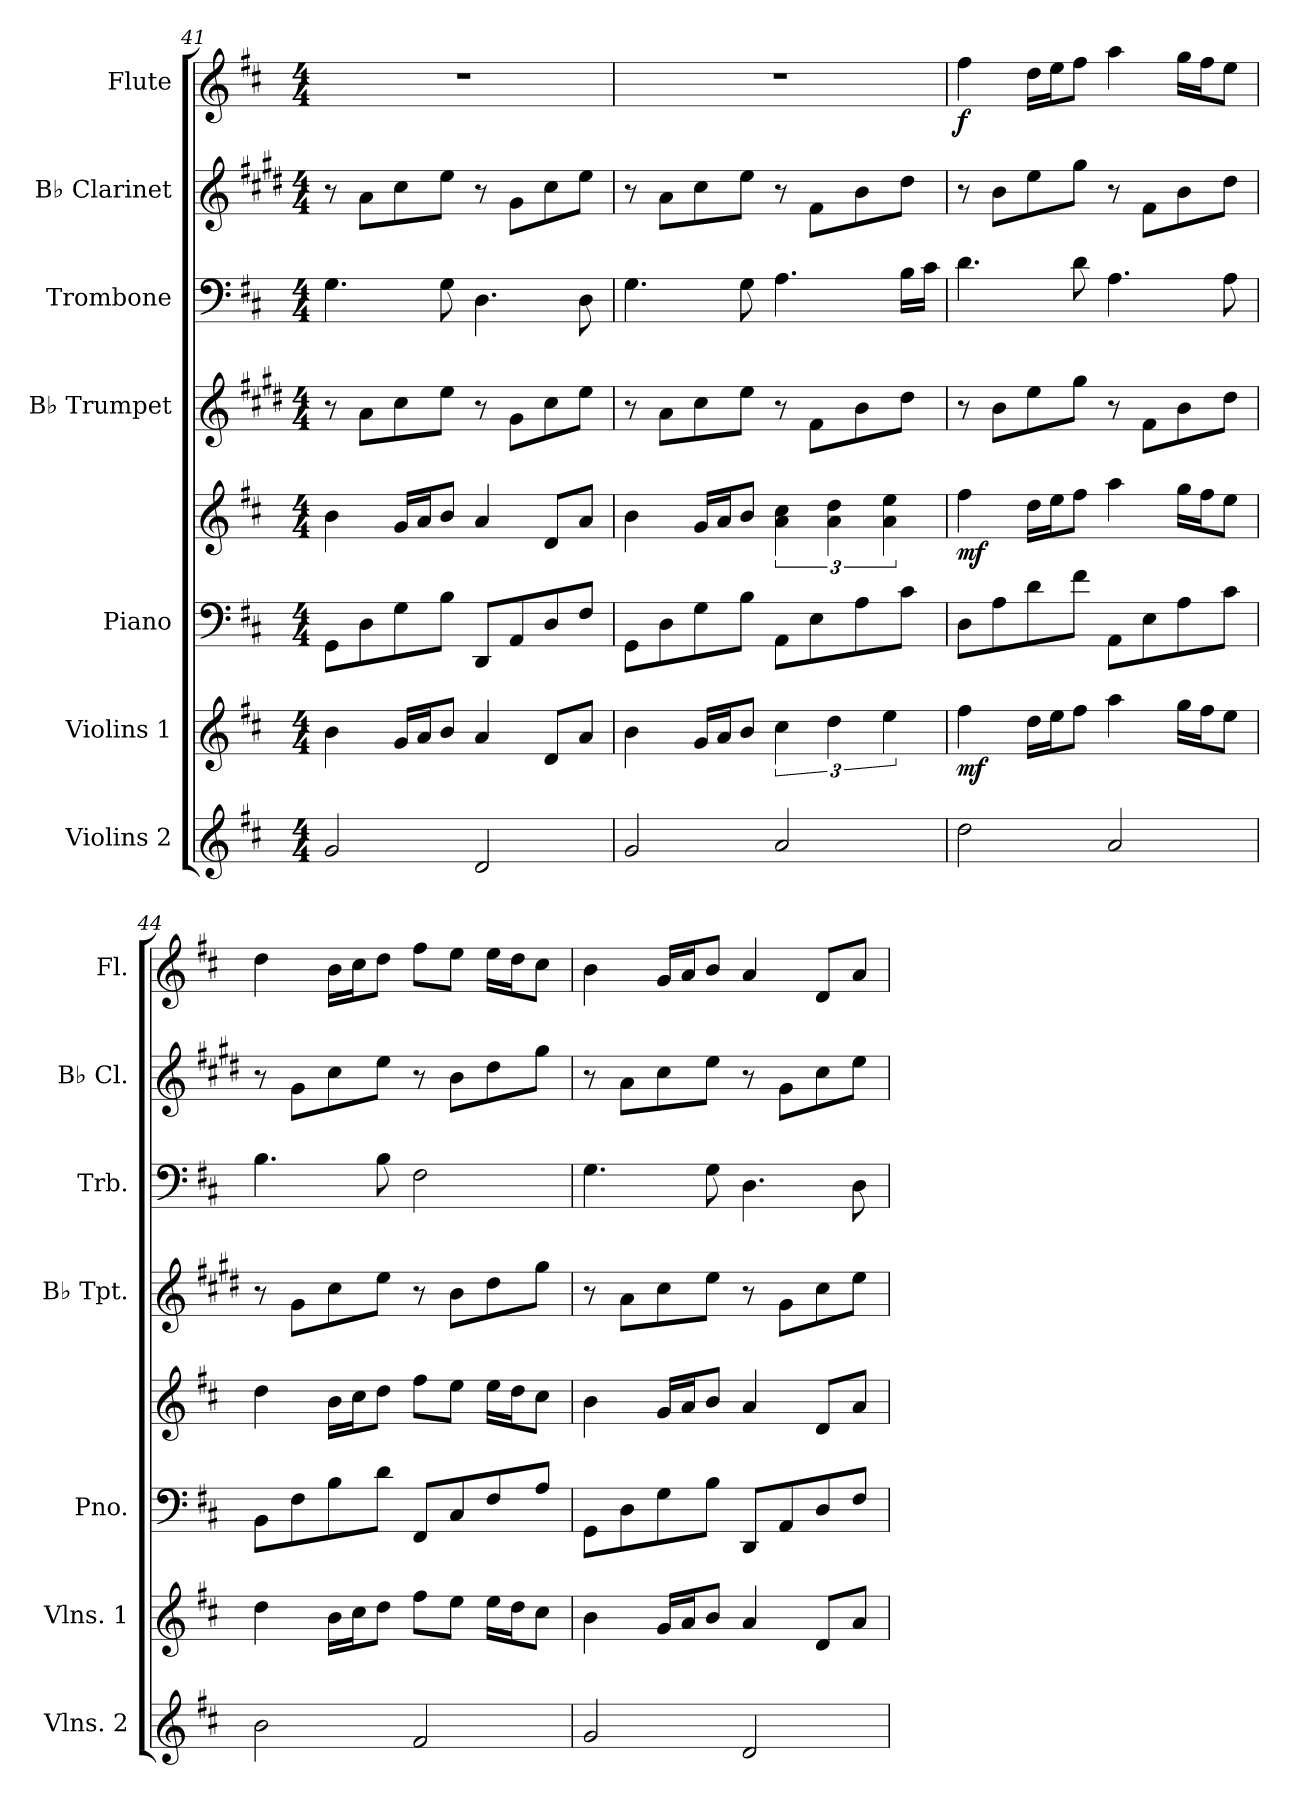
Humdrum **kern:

**kern	**kern	**dynam	**kern	**kern	**dynam	**kern	**kern	**kern	**kern	**dynam
*part7	*part6	*part6	*part5	*part5	*part5	*part4	*part3	*part2	*part1	*part1
*staff8	*staff7	*staff7	*staff6	*staff5	*staff5/6	*staff4	*staff3	*staff2	*staff1	*staff1
*I"Violins 2	*I"Violins 1	*	*I"Piano	*	*	*I"B♭ Trumpet	*I"Trombone	*I"B♭ Clarinet	*I"Flute	*
*I'Vlns. 2	*I'Vlns. 1	*	*I'Pno.	*	*	*I'B♭ Tpt.	*I'Trb.	*I'B♭ Cl.	*I'Fl.	*
*clefG2	*clefG2	*	*clefF4	*clefG2	*	*clefG2	*clefF4	*clefG2	*clefG2	*
*	*	*	*	*	*	*ITrd1c2	*	*ITrd1c2	*	*
*k[f#c#]	*k[f#c#]	*	*k[f#c#]	*k[f#c#]	*	*k[f#c#]	*k[f#c#]	*k[f#c#]	*k[f#c#]	*
*D:	*D:	*	*D:	*D:	*	*D:	*D:	*D:	*D:	*
*M4/4	*M4/4	*	*M4/4	*M4/4	*	*M4/4	*M4/4	*M4/4	*M4/4	*
=41	=41	=41	=41	=41	=41	=41	=41	=41	=41	=41
2g/	4b\	.	8GG\L	4b\	.	8r	4.G\	8r	1r	.
.	.	.	8D\	.	.	8g\L	.	8g\L	.	.
.	16g/LL	.	8G\	16g/LL	.	8b\	.	8b\	.	.
.	16a/J	.	.	16a/J	.	.	.	.	.	.
.	8b/J	.	8B\J	8b/J	.	8dd\J	8G\	8dd\J	.	.
2d/	4a/	.	8DD/L	4a/	.	8r	4.D\	8r	.	.
.	.	.	8AA/	.	.	8f#\L	.	8f#\L	.	.
.	8d/L	.	8D/	8d/L	.	8b\	.	8b\	.	.
.	8a/J	.	8F#/J	8a/J	.	8dd\J	8D\	8dd\J	.	.
!!LO:PB:g=z
=42	=42	=42	=42	=42	=42	=42	=42	=42	=42	=42
2g/	4b\	.	8GG\L	4b\	.	8r	4.G\	8r	1r	.
.	.	.	8D\	.	.	8g\L	.	8g\L	.	.
.	16g/LL	.	8G\	16g/LL	.	8b\	.	8b\	.	.
.	16a/J	.	.	16a/J	.	.	.	.	.	.
.	8b/J	.	8B\J	8b/J	.	8dd\J	8G\	8dd\J	.	.
2a/	6cc#\	.	8AA\L	6a\ 6cc#\	.	8r	4.A\	8r	.	.
.	.	.	8E\	.	.	8e\L	.	8e\L	.	.
.	6dd\	.	.	6a\ 6dd\	.	.	.	.	.	.
.	.	.	8A\	.	.	8a\	.	8a\	.	.
.	6ee\	.	.	6a\ 6ee\	.	.	.	.	.	.
.	.	.	8c#\J	.	.	8cc#\J	16B\LL	8cc#\J	.	.
.	.	.	.	.	.	.	16c#\JJ	.	.	.
=43	=43	=43	=43	=43	=43	=43	=43	=43	=43	=43
!	!	!LO:DY:b	!	!	!LO:DY:b	!	!	!	!	!LO:DY:b
2dd\	4ff#\	mf	8D\L	4ff#\	mf	8r	4.d\	8r	4ff#\	f
.	.	.	8A\	.	.	8a\L	.	8a\L	.	.
.	16dd\LL	.	8d\	16dd\LL	.	8dd\	.	8dd\	16dd\LL	.
.	16ee\J	.	.	16ee\J	.	.	.	.	16ee\J	.
.	8ff#\J	.	8f#\J	8ff#\J	.	8ff#\J	8d\	8ff#\J	8ff#\J	.
2a/	4aa\	.	8AA\L	4aa\	.	8r	4.A\	8r	4aa\	.
.	.	.	8E\	.	.	8e\L	.	8e\L	.	.
.	16gg\LL	.	8A\	16gg\LL	.	8a\	.	8a\	16gg\LL	.
.	16ff#\J	.	.	16ff#\J	.	.	.	.	16ff#\J	.
.	8ee\J	.	8c#\J	8ee\J	.	8cc#\J	8A\	8cc#\J	8ee\J	.
=44	=44	=44	=44	=44	=44	=44	=44	=44	=44	=44
2b\	4dd\	.	8BB\L	4dd\	.	8r	4.B\	8r	4dd\	.
.	.	.	8F#\	.	.	8f#\L	.	8f#\L	.	.
.	16b\LL	.	8B\	16b\LL	.	8b\	.	8b\	16b\LL	.
.	16cc#\J	.	.	16cc#\J	.	.	.	.	16cc#\J	.
.	8dd\J	.	8d\J	8dd\J	.	8dd\J	8B\	8dd\J	8dd\J	.
2f#/	8ff#\L	.	8FF#/L	8ff#\L	.	8r	2F#\	8r	8ff#\L	.
.	8ee\J	.	8C#/	8ee\J	.	8a\L	.	8a\L	8ee\J	.
.	16ee\LL	.	8F#/	16ee\LL	.	8cc#\	.	8cc#\	16ee\LL	.
.	16dd\J	.	.	16dd\J	.	.	.	.	16dd\J	.
.	8cc#\J	.	8A/J	8cc#\J	.	8ff#\J	.	8ff#\J	8cc#\J	.
!!LO:PB:g=z
=45	=45	=45	=45	=45	=45	=45	=45	=45	=45	=45
2g/	4b\	.	8GG\L	4b\	.	8r	4.G\	8r	4b\	.
.	.	.	8D\	.	.	8g\L	.	8g\L	.	.
.	16g/LL	.	8G\	16g/LL	.	8b\	.	8b\	16g/LL	.
.	16a/J	.	.	16a/J	.	.	.	.	16a/J	.
.	8b/J	.	8B\J	8b/J	.	8dd\J	8G\	8dd\J	8b/J	.
2d/	4a/	.	8DD/L	4a/	.	8r	4.D\	8r	4a/	.
.	.	.	8AA/	.	.	8f#\L	.	8f#\L	.	.
.	8d/L	.	8D/	8d/L	.	8b\	.	8b\	8d/L	.
.	8a/J	.	8F#/J	8a/J	.	8dd\J	8D\	8dd\J	8a/J	.
=	=	=	=	=	=	=	=	=	=	=
*-	*-	*-	*-	*-	*-	*-	*-	*-	*-	*-
